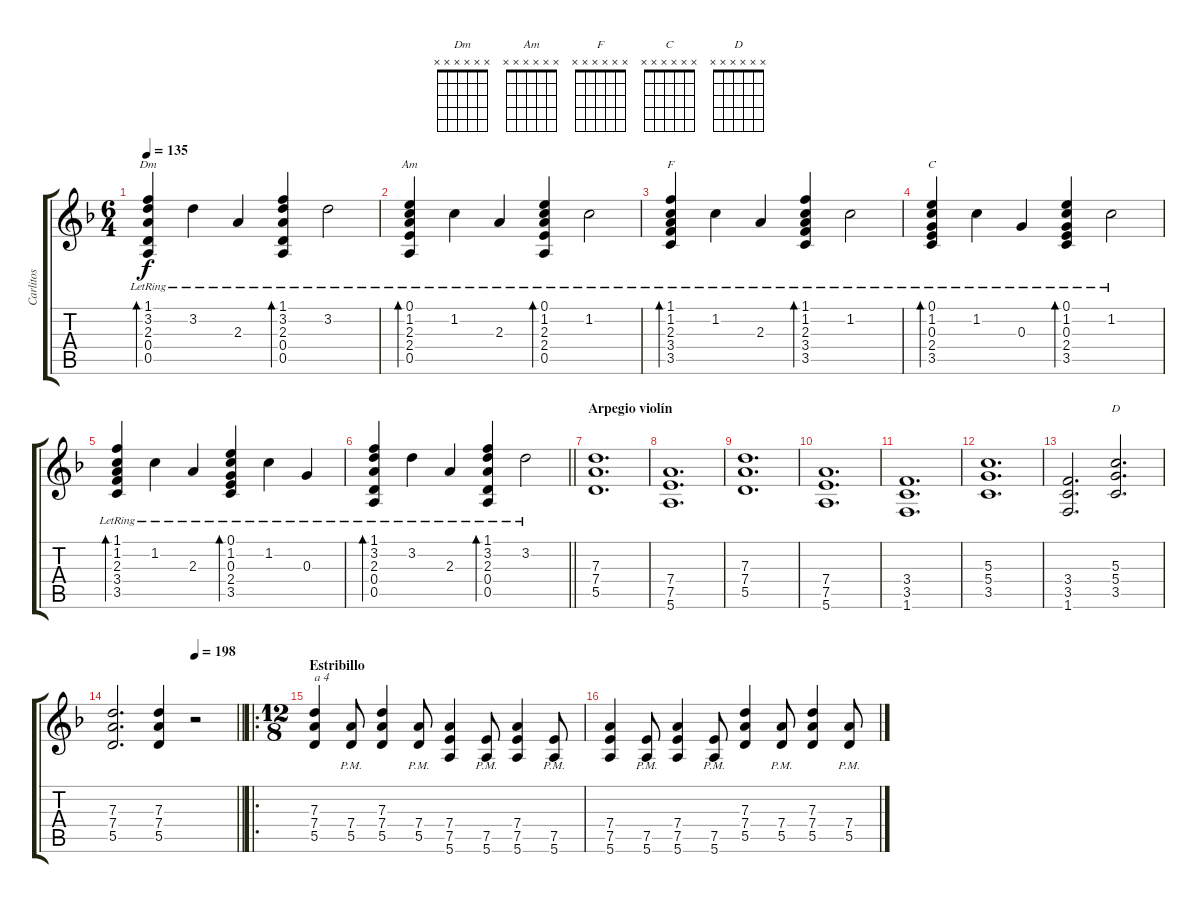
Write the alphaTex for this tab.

\track ("Carlitos" "Carlitos") {instrument distortionguitar}
\staff {score tabs}
\tuning (E4 B3 G3 D3 A2 E2) {hide}
\chord ("Dm" x x x x x x)
\chord ("Am" x x x x x x)
\chord ("F" x x x x x x)
\chord ("C" x x x x x x)
\chord ("D" x x x x x x)
\ts (6 4)
\tempo 135
\clef g2
\ks dminor
(1.1{lr} 3.2{lr} 2.3{lr} 0.4{lr} 0.5{lr}).4{bd 120 ch "Dm" dy f} 3.2{lr}.4 2.3{lr}.4 (1.1{lr} 3.2{lr} 2.3{lr} 0.4{lr} 0.5{lr}).4{bd 120} 3.2{lr}.2 |
(0.1{lr} 1.2{lr} 2.3{lr} 2.4{lr} 0.5{lr}).4{bd 120 ch "Am"} 1.2{lr}.4 2.3{lr}.4 (0.1{lr} 1.2{lr} 2.3{lr} 2.4{lr} 0.5{lr}).4{bd 120} 1.2{lr}.2 |
(1.1{lr} 1.2{lr} 2.3{lr} 3.4{lr} 3.5{lr}).4{bd 120 ch "F"} 1.2{lr}.4 2.3{lr}.4 (1.1{lr} 1.2{lr} 2.3{lr} 3.4{lr} 3.5{lr}).4{bd 120} 1.2{lr}.2 |
(0.1{lr} 1.2{lr} 0.3{lr} 2.4{lr} 3.5{lr}).4{bd 120 ch "C"} 1.2{lr}.4 0.3{lr}.4 (0.1{lr} 1.2{lr} 0.3{lr} 2.4{lr} 3.5{lr}).4{bd 120} 1.2{lr}.2 |
(1.1{lr} 1.2{lr} 2.3{lr} 3.4{lr} 3.5).4{bd 120} 1.2{lr}.4 2.3{lr}.4 (0.1{lr} 1.2{lr} 0.3{lr} 2.4{lr} 3.5{lr}).4{bd 120} 1.2{lr}.4 0.3{lr}.4 |
\barLineRight lightlight
(1.1{lr} 3.2{lr} 2.3{lr} 0.4{lr} 0.5{lr}).4{bd 120} 3.2{lr}.4 2.3{lr}.4 (1.1{lr} 3.2{lr} 2.3{lr} 0.4{lr} 0.5{lr}).4{bd 120} 3.2{lr}.2 |
\section ("" "Arpegio violín")
(7.3 7.4 5.5).1{d volume 9 instrument distortionguitar} |
(7.4 7.5 5.6).1{d} |
(7.3 7.4 5.5).1{d} |
(7.4 7.5 5.6).1{d} |
(3.4 3.5 1.6).1{d} |
(5.3 5.4 3.5).1{d} |
(3.4 3.5 1.6).2{d} (5.3 5.4 3.5).2{d ch "D"} |
\tempo (198 0.6666666666666666)
\barLineRight lightlight
(7.3 7.4 5.5).2{d} (7.3 7.4 5.5).4 r.2 |
\ro
\ts (12 8)
\section ("" "Estribillo")
(7.3 7.4 5.5).4{txt "a 4"} (7.4{pm} 5.5{pm}).8 (7.3 7.4 5.5).4 (7.4{pm} 5.5{pm}).8 (7.4 7.5 5.6).4 (7.5{pm} 5.6{pm}).8 (7.4 7.5 5.6).4 (7.5{pm} 5.6{pm}).8 |
(7.4 7.5 5.6).4 (7.5{pm} 5.6{pm}).8 (7.4 7.5 5.6).4 (7.5{pm} 5.6{pm}).8 (7.3 7.4 5.5).4 (7.4{pm} 5.5{pm}).8 (7.3 7.4 5.5).4 (7.4{pm} 5.5{pm}).8
